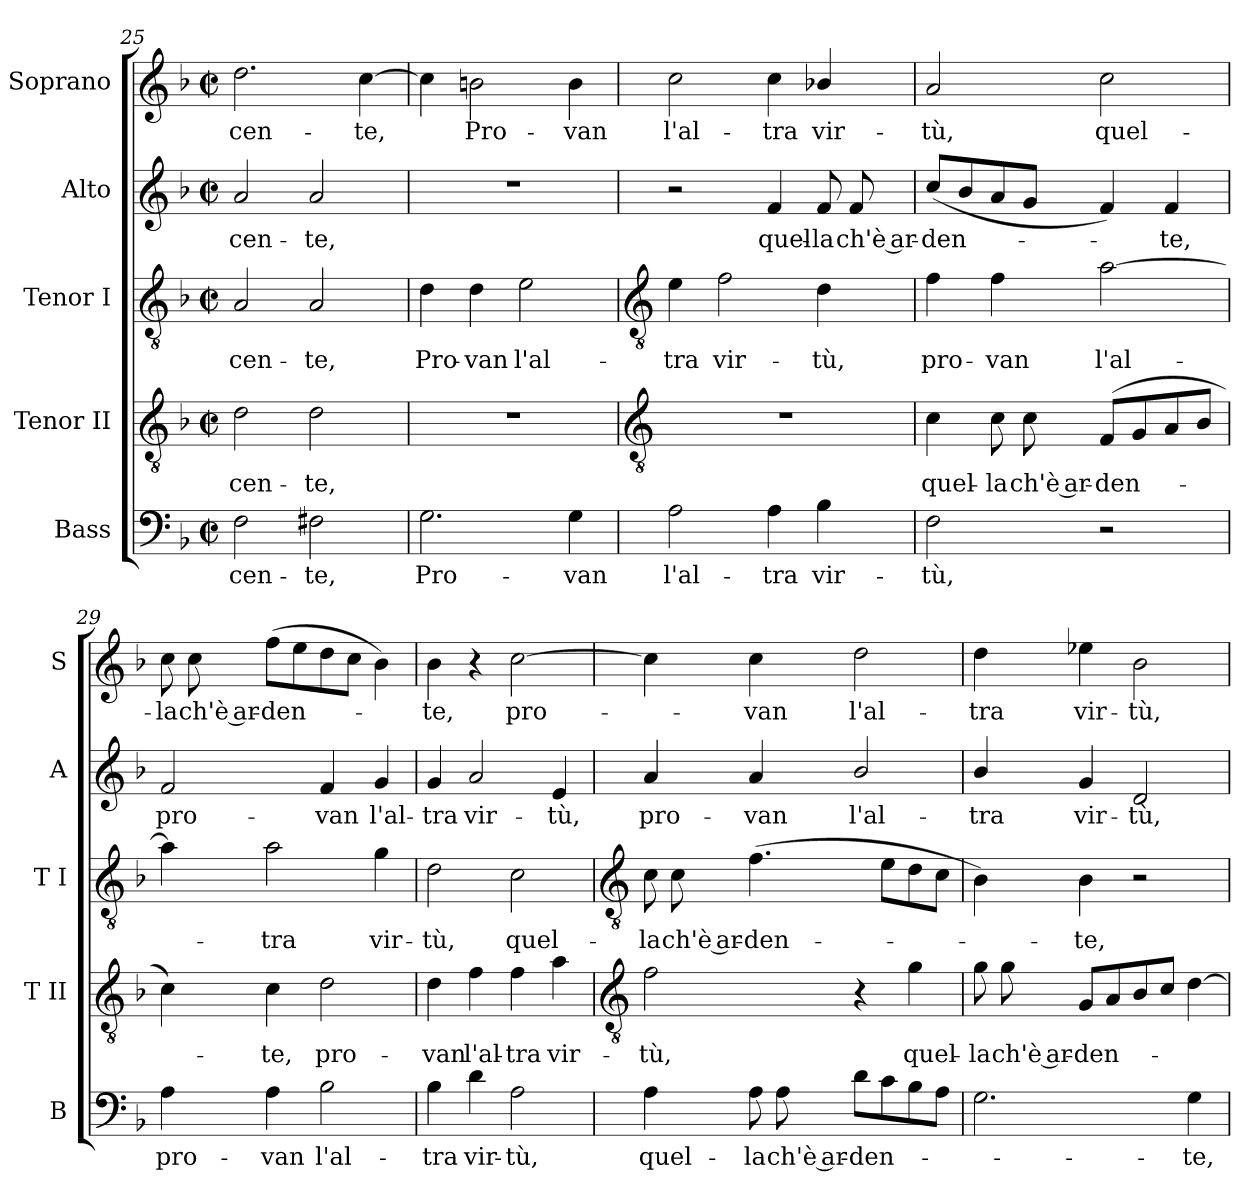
**kern	**text	**kern	**text	**kern	**text	**kern	**text	**kern	**text
*part5	*part5	*part4	*part4	*part3	*part3	*part2	*part2	*part1	*part1
*staff5	*staff5	*staff4	*staff4	*staff3	*staff3	*staff2	*staff2	*staff1	*staff1
*I"Bass	*	*I"Tenor II	*	*I"Tenor I	*	*I"Alto	*	*I"Soprano	*
*I'B	*	*I'T II	*	*I'T I	*	*I'A	*	*I'S	*
*clefF4	*	*clefGv2	*	*clefGv2	*	*clefG2	*	*clefG2	*
*k[b-]	*	*k[b-]	*	*k[b-]	*	*k[b-]	*	*k[b-]	*
*F:	*	*F:	*	*F:	*	*F:	*	*F:	*
*M2/2	*	*M2/2	*	*M2/2	*	*M2/2	*	*M2/2	*
*met(c|)	*	*met(c|)	*	*met(c|)	*	*met(c|)	*	*met(c|)	*
=25	=25	=25	=25	=25	=25	=25	=25	=25	=25
!	!LO:LY:b	!	!LO:LY:b	!	!LO:LY:b	!	!LO:LY:b	!	!LO:LY:b
2F	-cen-	2d	-cen-	2A	-cen-	2a	-cen-	2.dd	-cen-
!	!LO:LY:b	!	!LO:LY:b	!	!LO:LY:b	!	!LO:LY:b	!	!
2F#X	-te,	2d	-te,	2A	-te,	2a	-te,	.	.
!	!	!	!	!	!	!	!	!	!LO:LY:b
.	.	.	.	.	.	.	.	[4cc	-te,
=26	=26	=26	=26	=26	=26	=26	=26	=26	=26
!	!LO:LY:b	!	!	!	!LO:LY:b	!	!	!	!
2.G	Pro-	1r	.	4d	Pro-	1r	.	4cc]	.
!	!	!	!	!	!LO:LY:b	!	!	!	!LO:LY:b
.	.	.	.	4d	-van	.	.	2bn	Pro-
!	!	!	!	!	!LO:LY:b	!	!	!	!
.	.	.	.	2e	l'al-	.	.	.	.
!	!LO:LY:b	!	!	!	!	!	!	!	!LO:LY:b
4G	-van	.	.	.	.	.	.	4b	-van
!!LO:LB:g=z
=27	=27	=27	=27	=27	=27	=27	=27	=27	=27
*	*	*clefGv2	*	*clefGv2	*	*	*	*	*
!	!LO:LY:b	!	!	!	!LO:LY:b	!	!	!	!LO:LY:b
2A	l'al-	1r	.	4e	-tra	2r	.	2cc	l'al-
!	!	!	!	!	!LO:LY:b	!	!	!	!
.	.	.	.	2f	vir-	.	.	.	.
!	!LO:LY:b	!	!	!	!	!	!LO:LY:b	!	!LO:LY:b
4A	-tra	.	.	.	.	4f	quel-	4cc	-tra
!	!LO:LY:b	!	!	!	!LO:LY:b	!	!LO:LY:b	!	!LO:LY:b
4B-	vir-	.	.	4d	-tù,	8f	-la	4b-X/	vir-
!	!	!	!	!	!	!	!LO:LY:b	!	!
.	.	.	.	.	.	8f	ch'è ar-	.	.
=28	=28	=28	=28	=28	=28	=28	=28	=28	=28
!	!LO:LY:b	!	!LO:LY:b	!	!LO:LY:b	!	!LO:LY:b	!	!LO:LY:b
2F	-tù,	4c	quel-	4f	pro-	(<8ccL	-den-	2a	-tù,
.	.	.	.	.	.	8b-	.	.	.
!	!	!	!LO:LY:b	!	!LO:LY:b	!	!	!	!
.	.	8c	-la	4f	-van	8a	.	.	.
!	!	!	!LO:LY:b	!	!	!	!	!	!
.	.	8c	ch'è ar-	.	.	8gJ	.	.	.
!	!	!	!LO:LY:b	!	!LO:LY:b	!	!	!	!LO:LY:b
2r	.	(<8FL	-den-	[2a	l'al-	4f)	.	2cc	quel-
.	.	8G	.	.	.	.	.	.	.
!	!	!	!	!	!	!	!LO:LY:b	!	!
.	.	8A	.	.	.	4f	te,	.	.
.	.	8B-J	.	.	.	.	.	.	.
=29	=29	=29	=29	=29	=29	=29	=29	=29	=29
!	!LO:LY:b	!	!	!	!	!	!LO:LY:b	!	!LO:LY:b
4A	pro-	4c)	.	4a]	.	2f	pro-	8cc	-la
!	!	!	!	!	!	!	!	!	!LO:LY:b
.	.	.	.	.	.	.	.	8cc	ch'è ar-
!	!LO:LY:b	!	!LO:LY:b	!	!LO:LY:b	!	!	!	!LO:LY:b
4A	-van	4c	te,	2a	tra	.	.	(>8ffL	-den-
.	.	.	.	.	.	.	.	8ee	.
!	!LO:LY:b	!	!LO:LY:b	!	!	!	!LO:LY:b	!	!
2B-	l'al-	2d	pro-	.	.	4f	-van	8dd	.
.	.	.	.	.	.	.	.	8ccJ	.
!	!	!	!	!	!LO:LY:b	!	!LO:LY:b	!	!
.	.	.	.	4g	vir-	4g	l'al-	4b-)	.
=30	=30	=30	=30	=30	=30	=30	=30	=30	=30
!	!LO:LY:b	!	!LO:LY:b	!	!LO:LY:b	!	!LO:LY:b	!	!LO:LY:b
4B-	-tra	4d	-van	2d	-tù,	4g	-tra	4b-	te,
!	!LO:LY:b	!	!LO:LY:b	!	!	!	!LO:LY:b	!	!
4d	vir-	4f	l'al-	.	.	2a	vir-	4r	.
!	!LO:LY:b	!	!LO:LY:b	!	!LO:LY:b	!	!	!	!LO:LY:b
2A	-tù,	4f	-tra	2c	quel-	.	.	[2cc	pro-
!	!	!	!LO:LY:b	!	!	!	!LO:LY:b	!	!
.	.	4a	vir-	.	.	4e	-tù,	.	.
!!LO:LB:g=z
=31	=31	=31	=31	=31	=31	=31	=31	=31	=31
*	*	*clefGv2	*	*clefGv2	*	*	*	*	*
!	!LO:LY:b	!	!LO:LY:b	!	!LO:LY:b	!	!LO:LY:b	!	!
4A	quel-	2f	-tù,	8c	-la	4a	pro-	4cc]	.
!	!	!	!	!	!LO:LY:b	!	!	!	!
.	.	.	.	8c	ch'è ar-	.	.	.	.
!	!LO:LY:b	!	!	!	!LO:LY:b	!	!LO:LY:b	!	!LO:LY:b
8A	-la	.	.	(>4.f	-den-	4a	-van	4cc	van
!	!LO:LY:b	!	!	!	!	!	!	!	!
8A	ch'è ar-	.	.	.	.	.	.	.	.
!	!LO:LY:b	!	!	!	!	!	!LO:LY:b	!	!LO:LY:b
8dL	-den-	4r	.	.	.	2b-/	l'al-	2dd	l'al-
8c	.	.	.	8eL	.	.	.	.	.
!	!	!	!LO:LY:b	!	!	!	!	!	!
8B-	.	4g	quel-	8d	.	.	.	.	.
8AJ	.	.	.	8cJ	.	.	.	.	.
=32	=32	=32	=32	=32	=32	=32	=32	=32	=32
!	!	!	!LO:LY:b	!	!	!	!LO:LY:b	!	!LO:LY:b
2.G	.	8g	-la	4B-)	.	4b-/	-tra	4dd	-tra
!	!	!	!LO:LY:b	!	!	!	!	!	!
.	.	8g	ch'è ar-	.	.	.	.	.	.
!	!	!	!LO:LY:b	!	!LO:LY:b	!	!LO:LY:b	!	!LO:LY:b
.	.	8GL	-den-	4B-	te,	4g	vir-	4ee-X	vir-
.	.	8A	.	.	.	.	.	.	.
!	!	!	!	!	!	!	!LO:LY:b	!	!LO:LY:b
.	.	8B-	.	2r	.	2d	-tù,	2b-	-tù,
.	.	8cJ	.	.	.	.	.	.	.
!	!LO:LY:b	!	!	!	!	!	!	!	!
4G	te,	[4d	.	.	.	.	.	.	.
=	=	=	=	=	=	=	=	=	=
*-	*-	*-	*-	*-	*-	*-	*-	*-	*-
